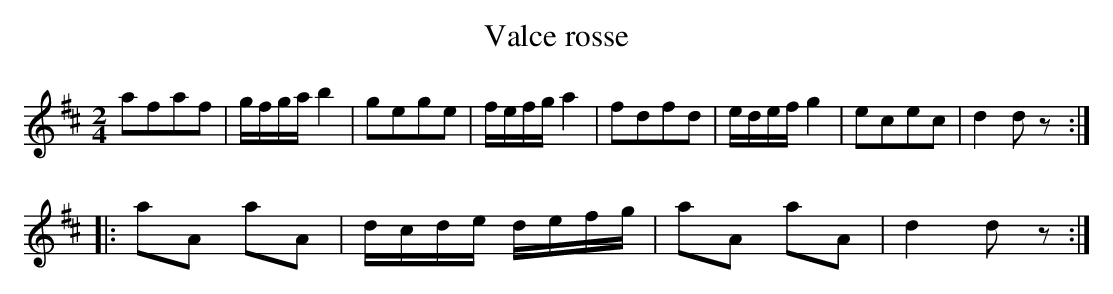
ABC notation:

X:1
T:Valce rosse
M:2/4
K:Dmaj
L:1/16
a2f2a2f2|gfga b4|g2e2g2e2|fefg a4|f2d2f2d2|edef g4|e2c2e2c2|d4 d2 z2:|
|:a2A2 a2A2|dcde defg|a2A2 a2A2|d4 d2 z2:|]
